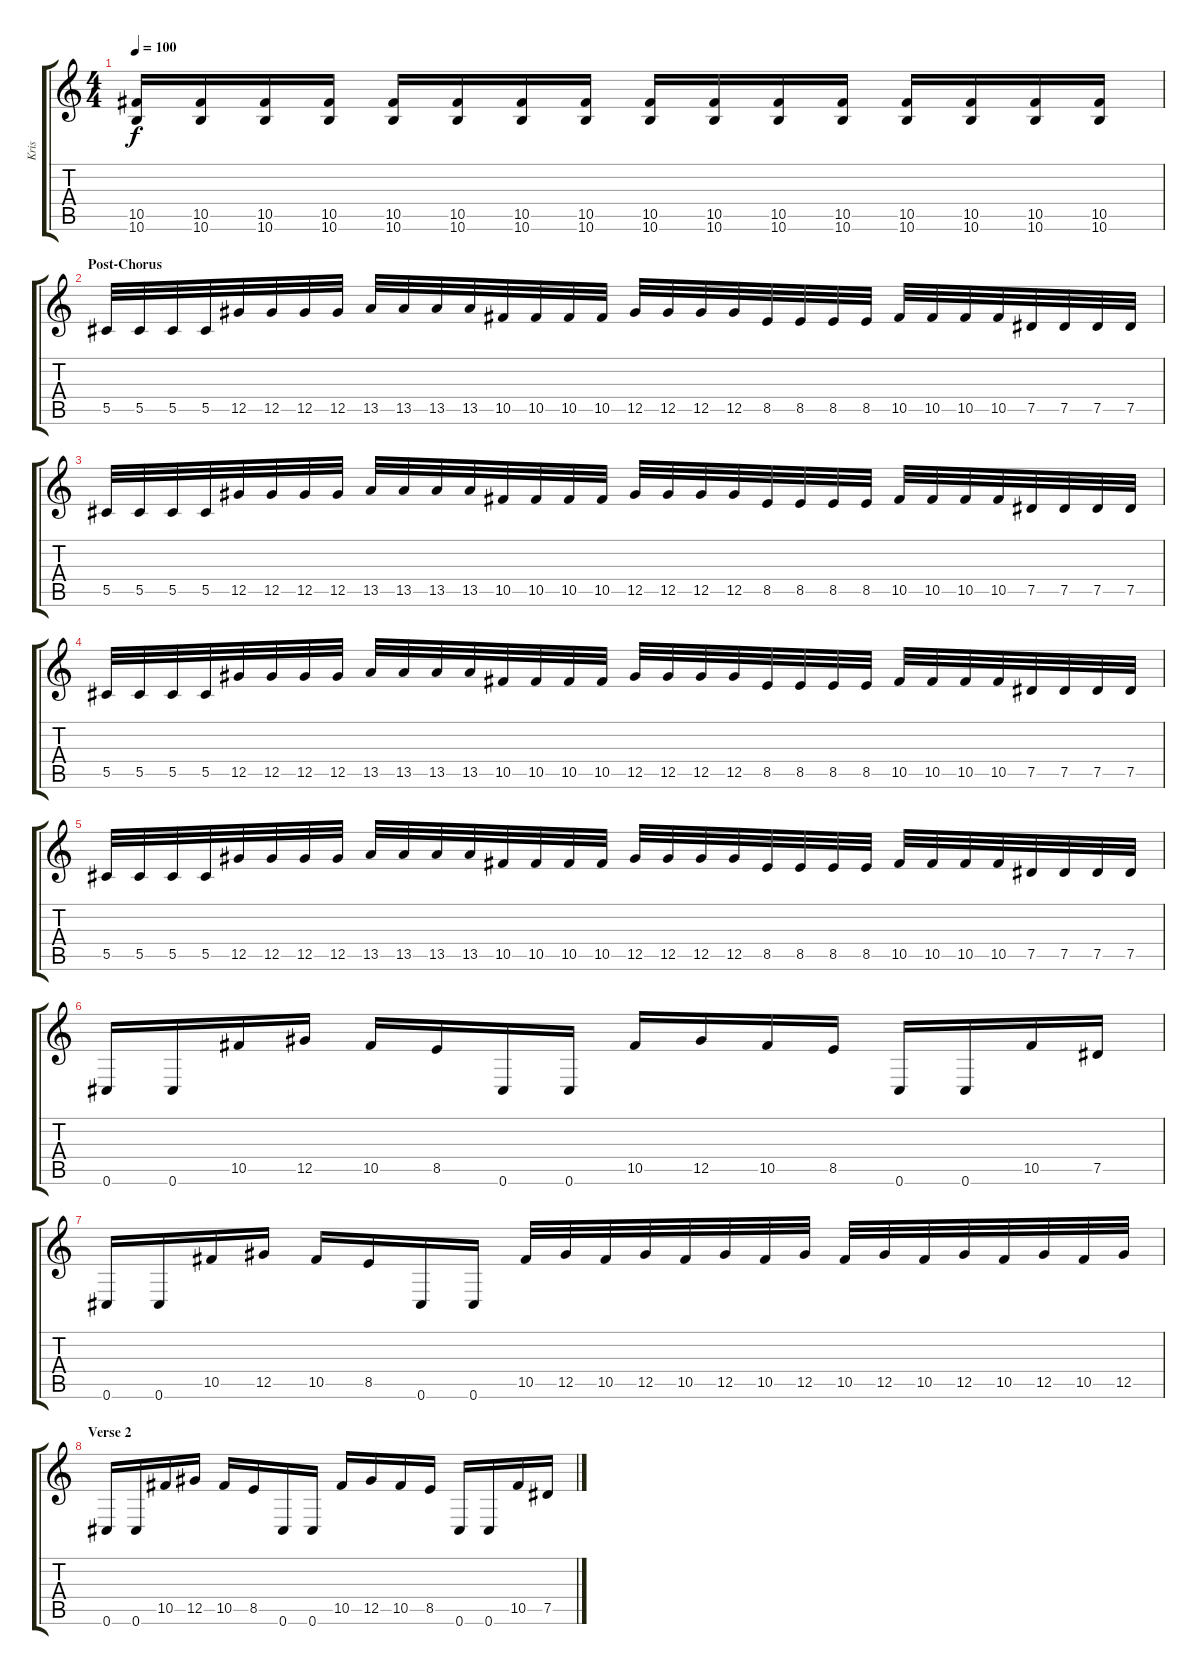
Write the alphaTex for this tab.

\track ("Kris" "Kris") {instrument distortionguitar}
\staff {score tabs}
\tuning (Eb4 Bb3 Gb3 Db3 Ab2 Db2) {hide}
\ts (4 4)
\tempo 100
\clef g2
\ks c
(10.5 10.6).16{dy f} (10.5 10.6).16 (10.5 10.6).16 (10.5 10.6).16 (10.5 10.6).16 (10.5 10.6).16 (10.5 10.6).16 (10.5 10.6).16 (10.5 10.6).16 (10.5 10.6).16 (10.5 10.6).16 (10.5 10.6).16 (10.5 10.6).16 (10.5 10.6).16 (10.5 10.6).16 (10.5 10.6).16 |
\section ("" "Post-Chorus")
5.5.32 5.5.32 5.5.32 5.5.32 12.5.32 12.5.32 12.5.32 12.5.32 13.5.32 13.5.32 13.5.32 13.5.32 10.5.32 10.5.32 10.5.32 10.5.32 12.5.32 12.5.32 12.5.32 12.5.32 8.5.32 8.5.32 8.5.32 8.5.32 10.5.32 10.5.32 10.5.32 10.5.32 7.5.32 7.5.32 7.5.32 7.5.32 |
5.5.32 5.5.32 5.5.32 5.5.32 12.5.32 12.5.32 12.5.32 12.5.32 13.5.32 13.5.32 13.5.32 13.5.32 10.5.32 10.5.32 10.5.32 10.5.32 12.5.32 12.5.32 12.5.32 12.5.32 8.5.32 8.5.32 8.5.32 8.5.32 10.5.32 10.5.32 10.5.32 10.5.32 7.5.32 7.5.32 7.5.32 7.5.32 |
5.5.32 5.5.32 5.5.32 5.5.32 12.5.32 12.5.32 12.5.32 12.5.32 13.5.32 13.5.32 13.5.32 13.5.32 10.5.32 10.5.32 10.5.32 10.5.32 12.5.32 12.5.32 12.5.32 12.5.32 8.5.32 8.5.32 8.5.32 8.5.32 10.5.32 10.5.32 10.5.32 10.5.32 7.5.32 7.5.32 7.5.32 7.5.32 |
5.5.32 5.5.32 5.5.32 5.5.32 12.5.32 12.5.32 12.5.32 12.5.32 13.5.32 13.5.32 13.5.32 13.5.32 10.5.32 10.5.32 10.5.32 10.5.32 12.5.32 12.5.32 12.5.32 12.5.32 8.5.32 8.5.32 8.5.32 8.5.32 10.5.32 10.5.32 10.5.32 10.5.32 7.5.32 7.5.32 7.5.32 7.5.32 |
0.6.16 0.6.16 10.5.16 12.5.16 10.5.16 8.5.16 0.6.16 0.6.16 10.5.16 12.5.16 10.5.16 8.5.16 0.6.16 0.6.16 10.5.16 7.5.16 |
0.6.16 0.6.16 10.5.16 12.5.16 10.5.16 8.5.16 0.6.16 0.6.16 10.5.32 12.5.32 10.5.32 12.5.32 10.5.32 12.5.32 10.5.32 12.5.32 10.5.32 12.5.32 10.5.32 12.5.32 10.5.32 12.5.32 10.5.32 12.5.32 |
\section ("" "Verse 2")
0.6.16 0.6.16 10.5.16 12.5.16 10.5.16 8.5.16 0.6.16 0.6.16 10.5.16 12.5.16 10.5.16 8.5.16 0.6.16 0.6.16 10.5.16 7.5.16
